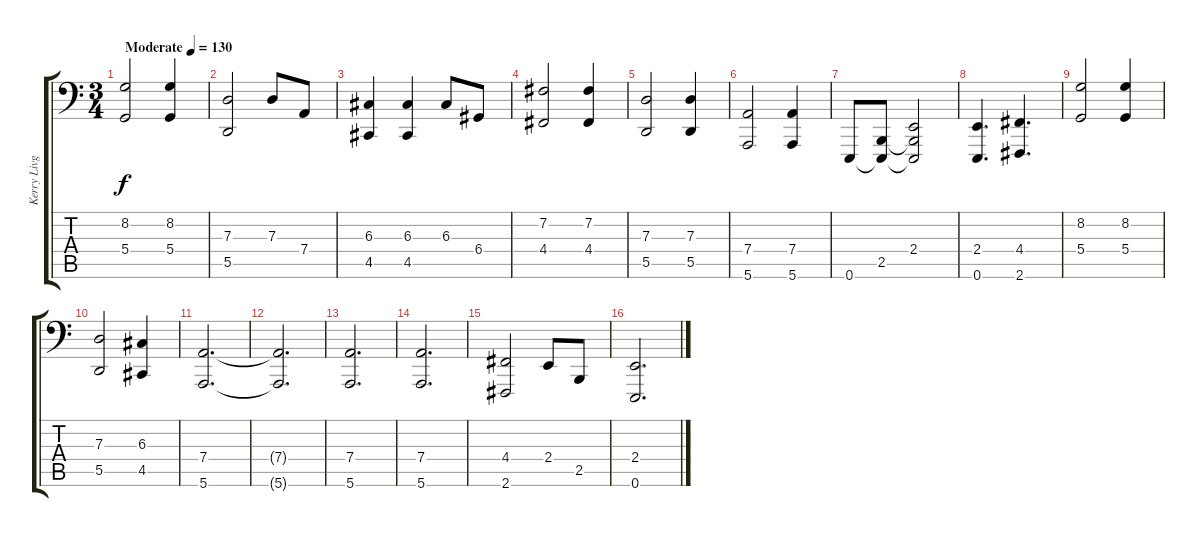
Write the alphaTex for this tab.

\track ("Kerry Livgren (Left Hand Piano)" "Kerry Livg") {instrument acousticgrandpiano}
\staff {score tabs}
\tuning (E3 B2 G2 D2 A1 E1) {hide}
\ts (3 4)
\tempo (130 "Moderate")
\clef f4
\ks c
(8.2 5.4).2{dy f instrument acousticgrandpiano} (8.2 5.4).4 |
(7.3 5.5).2 7.3.8 7.4.8 |
(6.3 4.5).4 (6.3 4.5).4 6.3.8 6.4.8 |
(7.2 4.4).2 (7.2 4.4).4 |
(7.3 5.5).2 (7.3 5.5).4 |
(7.4 5.6).2 (7.4 5.6).4 |
0.6.8 (2.5 0.6{t}).8 (2.4 2.5{t} 0.6{t}).2 |
(2.4 0.6).4{d} (4.4 2.6).4{d} |
(8.2 5.4).2 (8.2 5.4).4 |
(7.3 5.5).2 (6.3 4.5).4 |
(7.4 5.6).2{d} |
(7.4{t} 5.6{t}).2{d} |
(7.4 5.6).2{d} |
(7.4 5.6).2{d} |
(4.4 2.6).2 2.4.8 2.5.8 |
(2.4 0.6).2{d}
